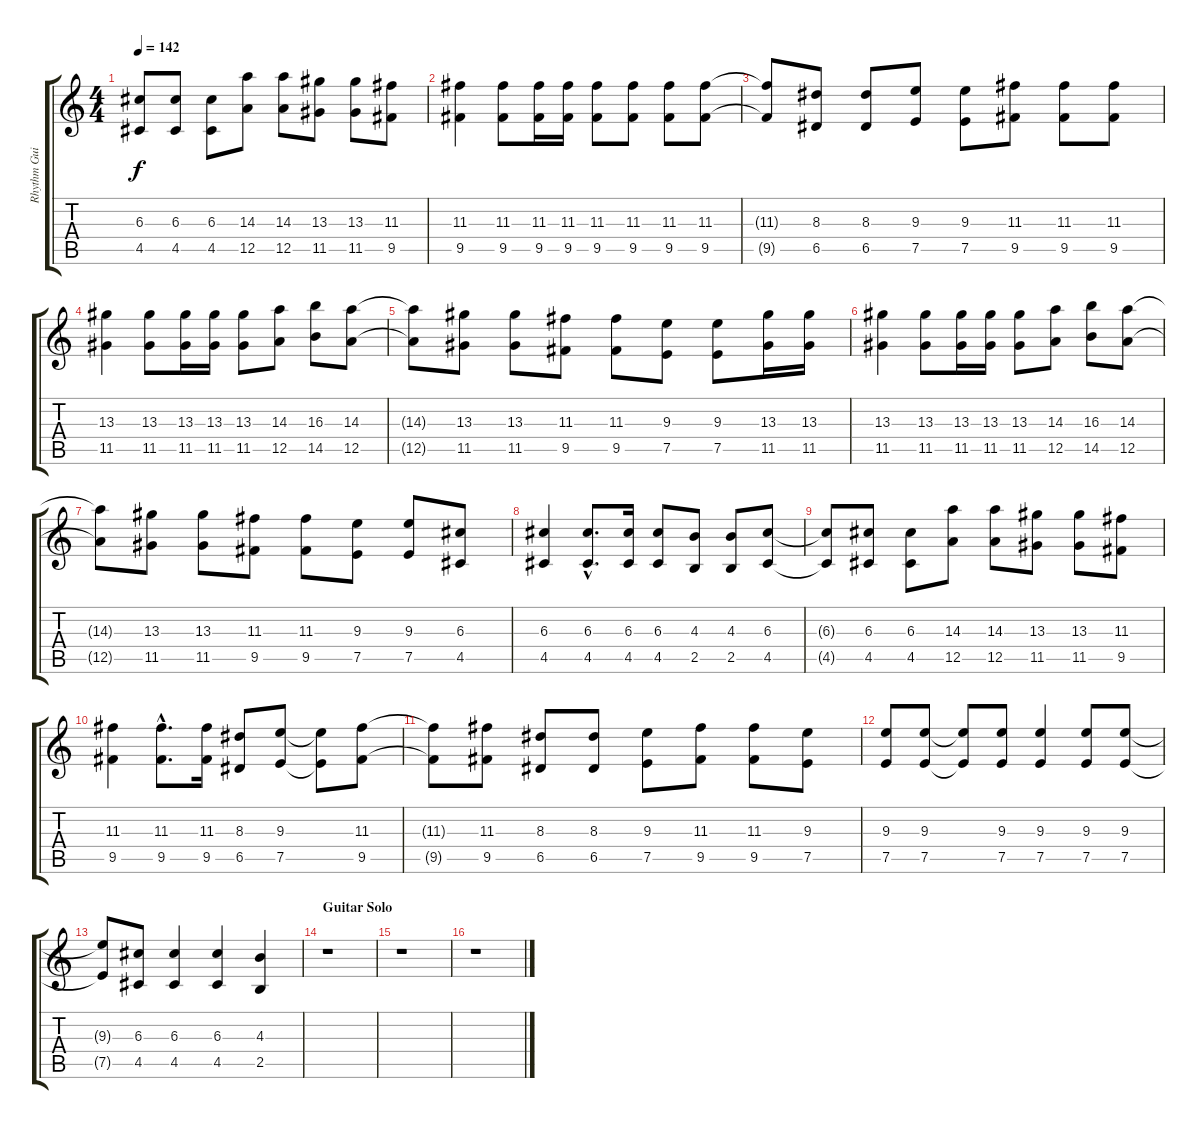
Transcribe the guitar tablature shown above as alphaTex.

\track ("Rhythm Guitar 2" "Rhythm Gui") {instrument overdrivenguitar}
\staff {score tabs}
\tuning (E4 B3 G3 D3 A2 E2) {hide}
\ts (4 4)
\tempo 142
\clef g2
\ks c
(6.3{t} 4.5{t}).8{dy f} (6.3 4.5).8 (6.3 4.5).8 (14.3 12.5).8 (14.3 12.5).8 (13.3 11.5).8 (13.3 11.5).8 (11.3 9.5).8 |
(11.3 9.5).4 (11.3 9.5).8 (11.3 9.5).16 (11.3 9.5).16 (11.3 9.5).8 (11.3 9.5).8 (11.3 9.5).8 (11.3 9.5).8 |
(11.3{t} 9.5{t}).8 (8.3 6.5).8 (8.3 6.5).8 (9.3 7.5).8 (9.3 7.5).8 (11.3 9.5).8 (11.3 9.5).8 (11.3 9.5).8 |
(13.3 11.5).4 (13.3 11.5).8 (13.3 11.5).16 (13.3 11.5).16 (13.3 11.5).8 (14.3 12.5).8 (16.3 14.5).8 (14.3 12.5).8 |
(14.3{t} 12.5{t}).8 (13.3 11.5).8 (13.3 11.5).8 (11.3 9.5).8 (11.3 9.5).8 (9.3 7.5).8 (9.3 7.5).8 (13.3 11.5).16 (13.3 11.5).16 |
(13.3 11.5).4 (13.3 11.5).8 (13.3 11.5).16 (13.3 11.5).16 (13.3 11.5).8 (14.3 12.5).8 (16.3 14.5).8 (14.3 12.5).8 |
(14.3{t} 12.5{t}).8 (13.3 11.5).8 (13.3 11.5).8 (11.3 9.5).8 (11.3 9.5).8 (9.3 7.5).8 (9.3 7.5).8 (6.3 4.5).8 |
(6.3 4.5).4 (6.3{hac} 4.5{hac}).8{d} (6.3 4.5).16 (6.3 4.5).8 (4.3 2.5).8 (4.3 2.5).8 (6.3 4.5).8 |
(6.3{t} 4.5{t}).8 (6.3 4.5).8 (6.3 4.5).8 (14.3 12.5).8 (14.3 12.5).8 (13.3 11.5).8 (13.3 11.5).8 (11.3 9.5).8 |
(11.3 9.5).4 (11.3{hac} 9.5{hac}).8{d} (11.3 9.5).16 (8.3 6.5).8 (9.3 7.5).8 (9.3{t} 7.5{t}).8 (11.3 9.5).8 |
(11.3{t} 9.5{t}).8 (11.3 9.5).8 (8.3 6.5).8 (8.3 6.5).8 (9.3 7.5).8 (11.3 9.5).8 (11.3 9.5).8 (9.3 7.5).8 |
(9.3 7.5).8 (9.3 7.5).8 (9.3{t} 7.5{t}).8 (9.3 7.5).8 (9.3 7.5).4 (9.3 7.5).8 (9.3 7.5).8 |
(9.3{t} 7.5{t}).8 (6.3 4.5).8 (6.3 4.5).4 (6.3 4.5).4 (4.3 2.5).4 |
\section ("" "Guitar Solo")
r.1 |
r.1 |
r.1
